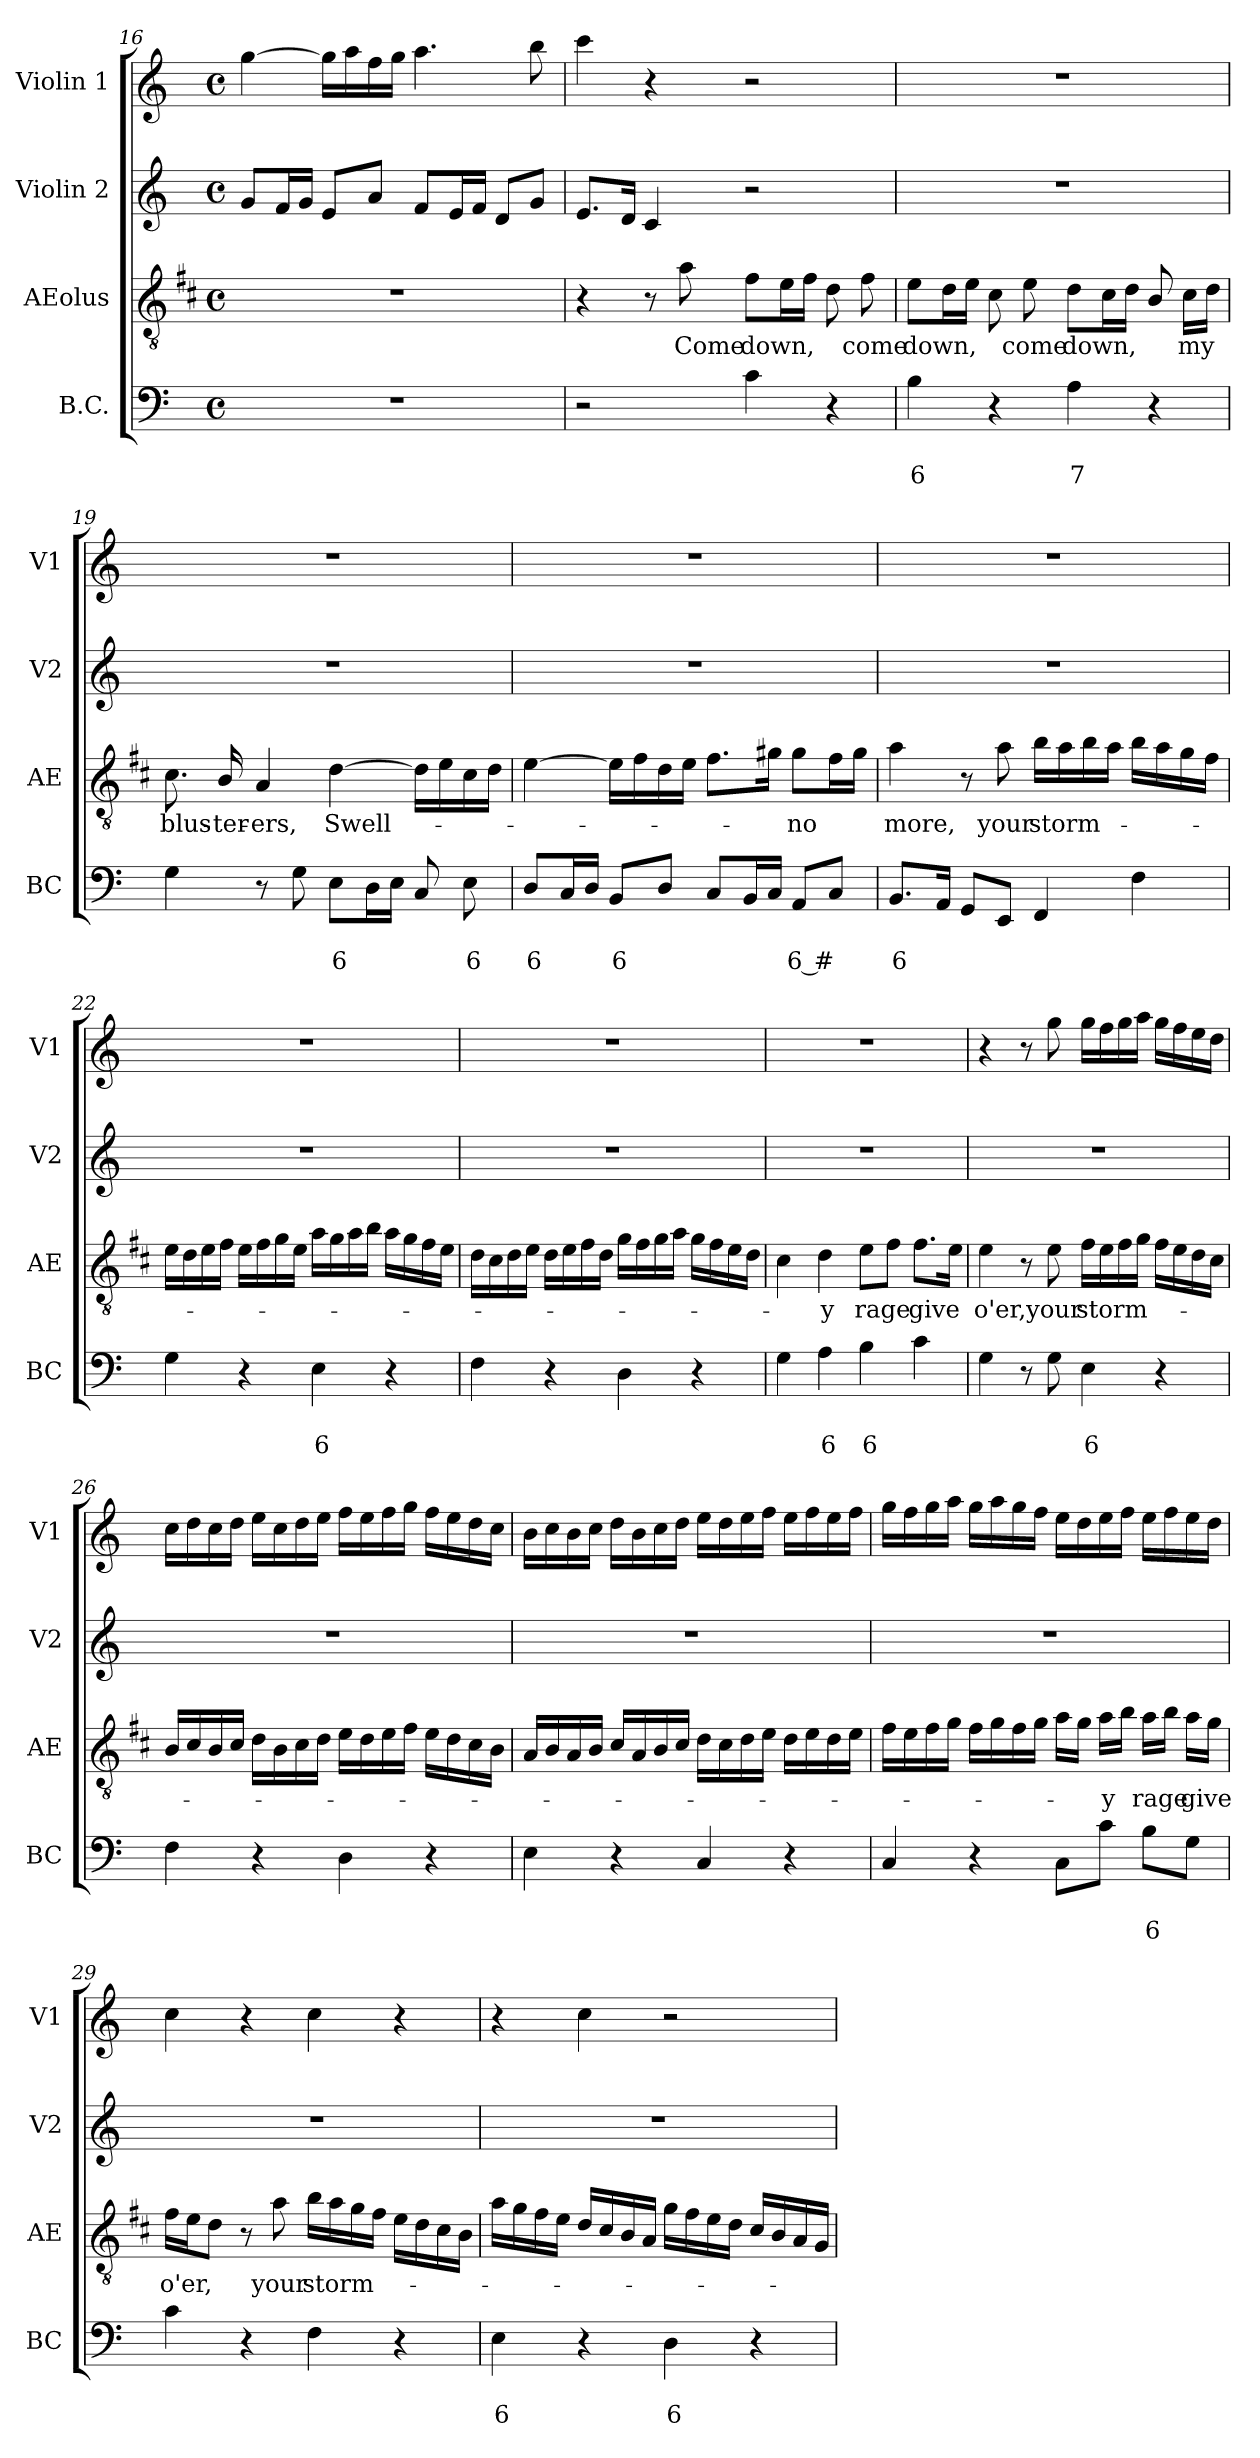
**kern	**text	**text	**kern	**text	**kern	**kern
*part4	*part4	*part4	*part3	*part3	*part2	*part1
*staff4	*staff4	*staff4	*staff3	*staff3	*staff2	*staff1
*I"B.C.	*	*	*I"AEolus	*	*I"Violin 2	*I"Violin 1
*I'BC	*	*	*I'AE	*	*I'V2	*I'V1
!!LO:PB:g=z
*clefF4	*	*	*clefGv2	*	*clefG2	*clefG2
*	*	*	*ITrd1c2	*	*	*
*k[]	*	*	*k[]	*	*k[]	*k[]
*C:	*	*	*C:	*	*C:	*C:
*M4/4	*	*	*M4/4	*	*M4/4	*M4/4
*met(c)	*	*	*met(c)	*	*met(c)	*met(c)
=16	=16	=16	=16	=16	=16	=16
1r	.	.	1r	.	8g/L	[4gg\
.	.	.	.	.	16f/L	.
.	.	.	.	.	16g/JJ	.
.	.	.	.	.	8e/L	16gg\LL]
.	.	.	.	.	.	16aa\
.	.	.	.	.	8a/J	16ff\
.	.	.	.	.	.	16gg\JJ
.	.	.	.	.	8f/L	4.aa\
.	.	.	.	.	16e/L	.
.	.	.	.	.	16f/JJ	.
.	.	.	.	.	8d/L	.
.	.	.	.	.	8g/J	8bb\
=17	=17	=17	=17	=17	=17	=17
2r	.	.	4r	.	8.e/L	4ccc\
.	.	.	.	.	16d/Jk	.
.	.	.	8r	.	4c/	4r
!	!	!	!	!LO:LY:b	!	!
.	.	.	8g\	Come	.	.
!	!	!	!	!LO:LY:b	!	!
4c\	.	.	8e\L	down,	2r	2r
.	.	.	16d\L	.	.	.
.	.	.	16e\JJ	.	.	.
4r	.	.	8c\	.	.	.
!	!	!	!	!LO:LY:b	!	!
.	.	.	8e\	come	.	.
=18	=18	=18	=18	=18	=18	=18
!	!	!LO:LY:b	!	!LO:LY:b	!	!
4B\	.	6	8d\L	down,	1r	1r
.	.	.	16c\L	.	.	.
.	.	.	16d\JJ	.	.	.
4r	.	.	8B\	.	.	.
!	!	!	!	!LO:LY:b	!	!
.	.	.	8d\	come	.	.
!	!	!LO:LY:b	!	!LO:LY:b	!	!
4A\	.	7	8c\L	down,	.	.
.	.	.	16B\L	.	.	.
.	.	.	16c\JJ	.	.	.
4r	.	.	8A/	.	.	.
!	!	!	!	!LO:LY:b	!	!
.	.	.	16B\LL	my	.	.
.	.	.	16c\JJ	.	.	.
!!LO:LB:g=z
=19	=19	=19	=19	=19	=19	=19
!	!	!	!	!LO:LY:b	!	!
4G\	.	.	8.B\	blus-	1r	1r
!	!	!	!	!LO:LY:b	!	!
.	.	.	16A/	-ter-	.	.
!	!	!	!	!LO:LY:b	!	!
8r	.	.	4G/	-ers,	.	.
8G\	.	.	.	.	.	.
!	!	!LO:LY:b	!	!LO:LY:b	!	!
8E\L	.	6	[4c\	Swell-	.	.
16D\L	.	.	.	.	.	.
16E\JJ	.	.	.	.	.	.
8C/	.	.	16c\LL]	.	.	.
.	.	.	16d\	.	.	.
!	!	!LO:LY:b	!	!	!	!
8E\	.	6	16B\	.	.	.
.	.	.	16c\JJ	.	.	.
=20	=20	=20	=20	=20	=20	=20
!	!	!LO:LY:b	!	!	!	!
8D/L	.	6	[4d\	.	1r	1r
16C/L	.	.	.	.	.	.
16D/JJ	.	.	.	.	.	.
!	!	!LO:LY:b	!	!	!	!
8BB/L	.	6	16d\LL]	.	.	.
.	.	.	16e\	.	.	.
8D/J	.	.	16c\	.	.	.
.	.	.	16d\JJ	.	.	.
8C/L	.	.	8.e\L	.	.	.
16BB/L	.	.	.	.	.	.
16C/JJ	.	.	16f#X\Jk	.	.	.
!	!	!LO:LY:b	!	!LO:LY:b	!	!
8AA/L	.	6 #	8f#\L	-no	.	.
8C/J	.	.	16e\L	.	.	.
.	.	.	16f#\JJ	.	.	.
=21	=21	=21	=21	=21	=21	=21
!	!	!LO:LY:b	!	!LO:LY:b	!	!
8.BB/L	.	6	4g\	more,	1r	1r
16AA/Jk	.	.	.	.	.	.
8GG/L	.	.	8r	.	.	.
!	!	!	!	!LO:LY:b	!	!
8EE/J	.	.	8g\	your	.	.
!	!	!	!	!LO:LY:b	!	!
4FF/	.	.	16a\LL	storm-	.	.
.	.	.	16g\	.	.	.
.	.	.	16a\	.	.	.
.	.	.	16g\JJ	.	.	.
4F\	.	.	16a\LL	.	.	.
.	.	.	16g\	.	.	.
.	.	.	16f\	.	.	.
.	.	.	16e\JJ	.	.	.
!!LO:LB:g=z
=22	=22	=22	=22	=22	=22	=22
4G\	.	.	16d\LL	.	1r	1r
.	.	.	16c\	.	.	.
.	.	.	16d\	.	.	.
.	.	.	16e\JJ	.	.	.
4r	.	.	16d\LL	.	.	.
.	.	.	16e\	.	.	.
.	.	.	16f\	.	.	.
.	.	.	16d\JJ	.	.	.
!	!	!LO:LY:b	!	!	!	!
4E\	.	6	16g\LL	.	.	.
.	.	.	16f\	.	.	.
.	.	.	16g\	.	.	.
.	.	.	16a\JJ	.	.	.
4r	.	.	16g\LL	.	.	.
.	.	.	16f\	.	.	.
.	.	.	16e\	.	.	.
.	.	.	16d\JJ	.	.	.
=23	=23	=23	=23	=23	=23	=23
4F\	.	.	16c\LL	.	1r	1r
.	.	.	16B\	.	.	.
.	.	.	16c\	.	.	.
.	.	.	16d\JJ	.	.	.
4r	.	.	16c\LL	.	.	.
.	.	.	16d\	.	.	.
.	.	.	16e\	.	.	.
.	.	.	16c\JJ	.	.	.
4D\	.	.	16f\LL	.	.	.
.	.	.	16e\	.	.	.
.	.	.	16f\	.	.	.
.	.	.	16g\JJ	.	.	.
4r	.	.	16f\LL	.	.	.
.	.	.	16e\	.	.	.
.	.	.	16d\	.	.	.
.	.	.	16c\JJ	.	.	.
=24	=24	=24	=24	=24	=24	=24
4G\	.	.	4B\	.	1r	1r
!	!	!LO:LY:b	!	!LO:LY:b	!	!
4A\	.	6	4c\	-y	.	.
!	!	!LO:LY:b	!	!LO:LY:b	!	!
4B\	.	6	8d\L	rage	.	.
.	.	.	8e\J	.	.	.
!	!	!	!	!LO:LY:b	!	!
4c\	.	.	8.e\L	give	.	.
.	.	.	16d\Jk	.	.	.
!!LO:LB:g=z
=25	=25	=25	=25	=25	=25	=25
!	!	!	!	!LO:LY:b	!	!
4G\	.	.	4d\	o'er,	1r	4r
8r	.	.	8r	.	.	8r
!	!	!	!	!LO:LY:b	!	!
8G\	.	.	8d\	your	.	8gg\
!	!	!LO:LY:b	!	!LO:LY:b	!	!
4E\	.	6	16e\LL	storm-	.	16gg\LL
.	.	.	16d\	.	.	16ff\
.	.	.	16e\	.	.	16gg\
.	.	.	16f\JJ	.	.	16aa\JJ
4r	.	.	16e\LL	.	.	16gg\LL
.	.	.	16d\	.	.	16ff\
.	.	.	16c\	.	.	16ee\
.	.	.	16B\JJ	.	.	16dd\JJ
=26	=26	=26	=26	=26	=26	=26
4F\	.	.	16A/LL	.	1r	16cc\LL
.	.	.	16B/	.	.	16dd\
.	.	.	16A/	.	.	16cc\
.	.	.	16B/JJ	.	.	16dd\JJ
4r	.	.	16c\LL	.	.	16ee\LL
.	.	.	16A\	.	.	16cc\
.	.	.	16B\	.	.	16dd\
.	.	.	16c\JJ	.	.	16ee\JJ
4D\	.	.	16d\LL	.	.	16ff\LL
.	.	.	16c\	.	.	16ee\
.	.	.	16d\	.	.	16ff\
.	.	.	16e\JJ	.	.	16gg\JJ
4r	.	.	16d\LL	.	.	16ff\LL
.	.	.	16c\	.	.	16ee\
.	.	.	16B\	.	.	16dd\
.	.	.	16A\JJ	.	.	16cc\JJ
=27	=27	=27	=27	=27	=27	=27
4E\	.	.	16G/LL	.	1r	16b\LL
.	.	.	16A/	.	.	16cc\
.	.	.	16G/	.	.	16b\
.	.	.	16A/JJ	.	.	16cc\JJ
4r	.	.	16B/LL	.	.	16dd\LL
.	.	.	16G/	.	.	16b\
.	.	.	16A/	.	.	16cc\
.	.	.	16B/JJ	.	.	16dd\JJ
4C/	.	.	16c\LL	.	.	16ee\LL
.	.	.	16B\	.	.	16dd\
.	.	.	16c\	.	.	16ee\
.	.	.	16d\JJ	.	.	16ff\JJ
4r	.	.	16c\LL	.	.	16ee\LL
.	.	.	16d\	.	.	16ff\
.	.	.	16c\	.	.	16ee\
.	.	.	16d\JJ	.	.	16ff\JJ
!!LO:LB:g=z
=28	=28	=28	=28	=28	=28	=28
4C/	.	.	16e\LL	.	1r	16gg\LL
.	.	.	16d\	.	.	16ff\
.	.	.	16e\	.	.	16gg\
.	.	.	16f\JJ	.	.	16aa\JJ
4r	.	.	16e\LL	.	.	16gg\LL
.	.	.	16f\	.	.	16aa\
.	.	.	16e\	.	.	16gg\
.	.	.	16f\JJ	.	.	16ff\JJ
8C\L	.	.	16g\LL	.	.	16ee\LL
.	.	.	16f\JJ	.	.	16dd\
!	!	!	!	!LO:LY:b	!	!
8c\J	.	.	16g\LL	-y	.	16ee\
.	.	.	16a\JJ	.	.	16ff\JJ
!	!	!LO:LY:b	!	!LO:LY:b	!	!
8B\L	.	6	16g\LL	rage	.	16ee\LL
.	.	.	16a\JJ	.	.	16ff\
!	!	!	!	!LO:LY:b	!	!
8G\J	.	.	16g\LL	give	.	16ee\
.	.	.	16f\JJ	.	.	16dd\JJ
=29	=29	=29	=29	=29	=29	=29
!	!	!	!	!LO:LY:b	!	!
4c\	.	.	16e\LL	o'er,	1r	4cc\
.	.	.	16d\J	.	.	.
.	.	.	8c\J	.	.	.
4r	.	.	8r	.	.	4r
!	!	!	!	!LO:LY:b	!	!
.	.	.	8g\	your	.	.
!	!	!	!	!LO:LY:b	!	!
4F\	.	.	16a\LL	storm-	.	4cc\
.	.	.	16g\	.	.	.
.	.	.	16f\	.	.	.
.	.	.	16e\JJ	.	.	.
4r	.	.	16d\LL	.	.	4r
.	.	.	16c\	.	.	.
.	.	.	16B\	.	.	.
.	.	.	16A\JJ	.	.	.
=30	=30	=30	=30	=30	=30	=30
!	!	!LO:LY:b	!	!	!	!
4E\	.	6	16g\LL	.	1r	4r
.	.	.	16f\	.	.	.
.	.	.	16e\	.	.	.
.	.	.	16d\JJ	.	.	.
4r	.	.	16c/LL	.	.	4cc\
.	.	.	16B/	.	.	.
.	.	.	16A/	.	.	.
.	.	.	16G/JJ	.	.	.
!	!	!LO:LY:b	!	!	!	!
4D\	.	6	16f\LL	.	.	2r
.	.	.	16e\	.	.	.
.	.	.	16d\	.	.	.
.	.	.	16c\JJ	.	.	.
4r	.	.	16B/LL	.	.	.
.	.	.	16A/	.	.	.
.	.	.	16G/	.	.	.
.	.	.	16F/JJ	.	.	.
=	=	=	=	=	=	=
*-	*-	*-	*-	*-	*-	*-
